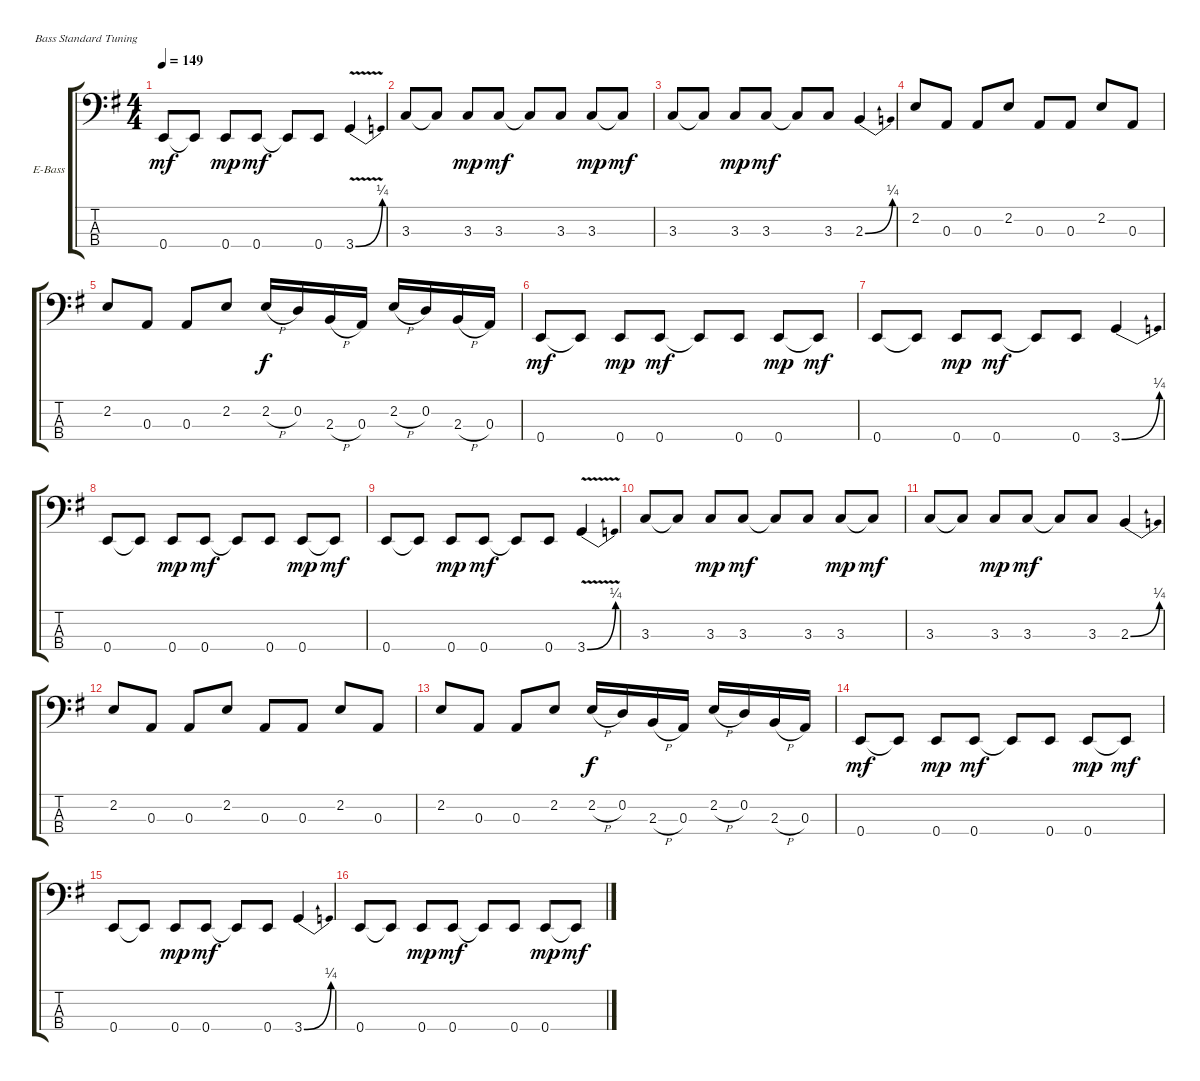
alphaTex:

\defaultSystemsLayout 4
\bracketExtendMode groupsimilarinstruments
\firstSystemTrackNameOrientation horizontal
\otherSystemsTrackNameOrientation horizontal
\track ("Electric Bass" "E-Bass") {instrument electricbassfinger}
\staff {score tabs}
\tuning (G2 D2 A1 E1)
\ts (4 4)
\tempo 149
\clef f4
\ks eminor
0.4.8{dy mf} 0.4{t}.8 0.4.8{dy mp} 0.4.8{dy mf} 0.4{t}.8 0.4.8 3.4{be (bend 0 0 15.6 1) v}.4 |
3.3.8 3.3{t}.8 3.3.8{dy mp} 3.3.8{dy mf} 3.3{t}.8 3.3.8 3.3.8{dy mp} 3.3{t}.8{dy mf} |
3.3.8 3.3{t}.8 3.3.8{dy mp} 3.3.8{dy mf} 3.3{t}.8 3.3.8 2.3{be (bend 0 0 16.8 1)}.4 |
2.2.8 0.3.8 0.3.8 2.2.8 0.3.8 0.3.8 2.2.8 0.3.8 |
2.2.8 0.3.8 0.3.8 2.2.8 2.2{h}.16{dy f} 0.2.16 2.3{h}.16 0.3.16 2.2{h}.16 0.2.16 2.3{h}.16 0.3.16 |
0.4.8{dy mf} 0.4{t}.8 0.4.8{dy mp} 0.4.8{dy mf} 0.4{t}.8 0.4.8 0.4.8{dy mp} 0.4{t}.8{dy mf} |
0.4.8 0.4{t}.8 0.4.8{dy mp} 0.4.8{dy mf} 0.4{t}.8 0.4.8 3.4{be (bend 0 0 15.6 1)}.4 |
0.4.8 0.4{t}.8 0.4.8{dy mp} 0.4.8{dy mf} 0.4{t}.8 0.4.8 0.4.8{dy mp} 0.4{t}.8{dy mf} |
0.4.8 0.4{t}.8 0.4.8{dy mp} 0.4.8{dy mf} 0.4{t}.8 0.4.8 3.4{be (bend 0 0 15.6 1) v}.4 |
3.3.8 3.3{t}.8 3.3.8{dy mp} 3.3.8{dy mf} 3.3{t}.8 3.3.8 3.3.8{dy mp} 3.3{t}.8{dy mf} |
3.3.8 3.3{t}.8 3.3.8{dy mp} 3.3.8{dy mf} 3.3{t}.8 3.3.8 2.3{be (bend 0 0 16.8 1)}.4 |
2.2.8 0.3.8 0.3.8 2.2.8 0.3.8 0.3.8 2.2.8 0.3.8 |
2.2.8 0.3.8 0.3.8 2.2.8 2.2{h}.16{dy f} 0.2.16 2.3{h}.16 0.3.16 2.2{h}.16 0.2.16 2.3{h}.16 0.3.16 |
0.4.8{dy mf} 0.4{t}.8 0.4.8{dy mp} 0.4.8{dy mf} 0.4{t}.8 0.4.8 0.4.8{dy mp} 0.4{t}.8{dy mf} |
0.4.8 0.4{t}.8 0.4.8{dy mp} 0.4.8{dy mf} 0.4{t}.8 0.4.8 3.4{be (bend 0 0 15.6 1)}.4 |
0.4.8 0.4{t}.8 0.4.8{dy mp} 0.4.8{dy mf} 0.4{t}.8 0.4.8 0.4.8{dy mp} 0.4{t}.8{dy mf}
